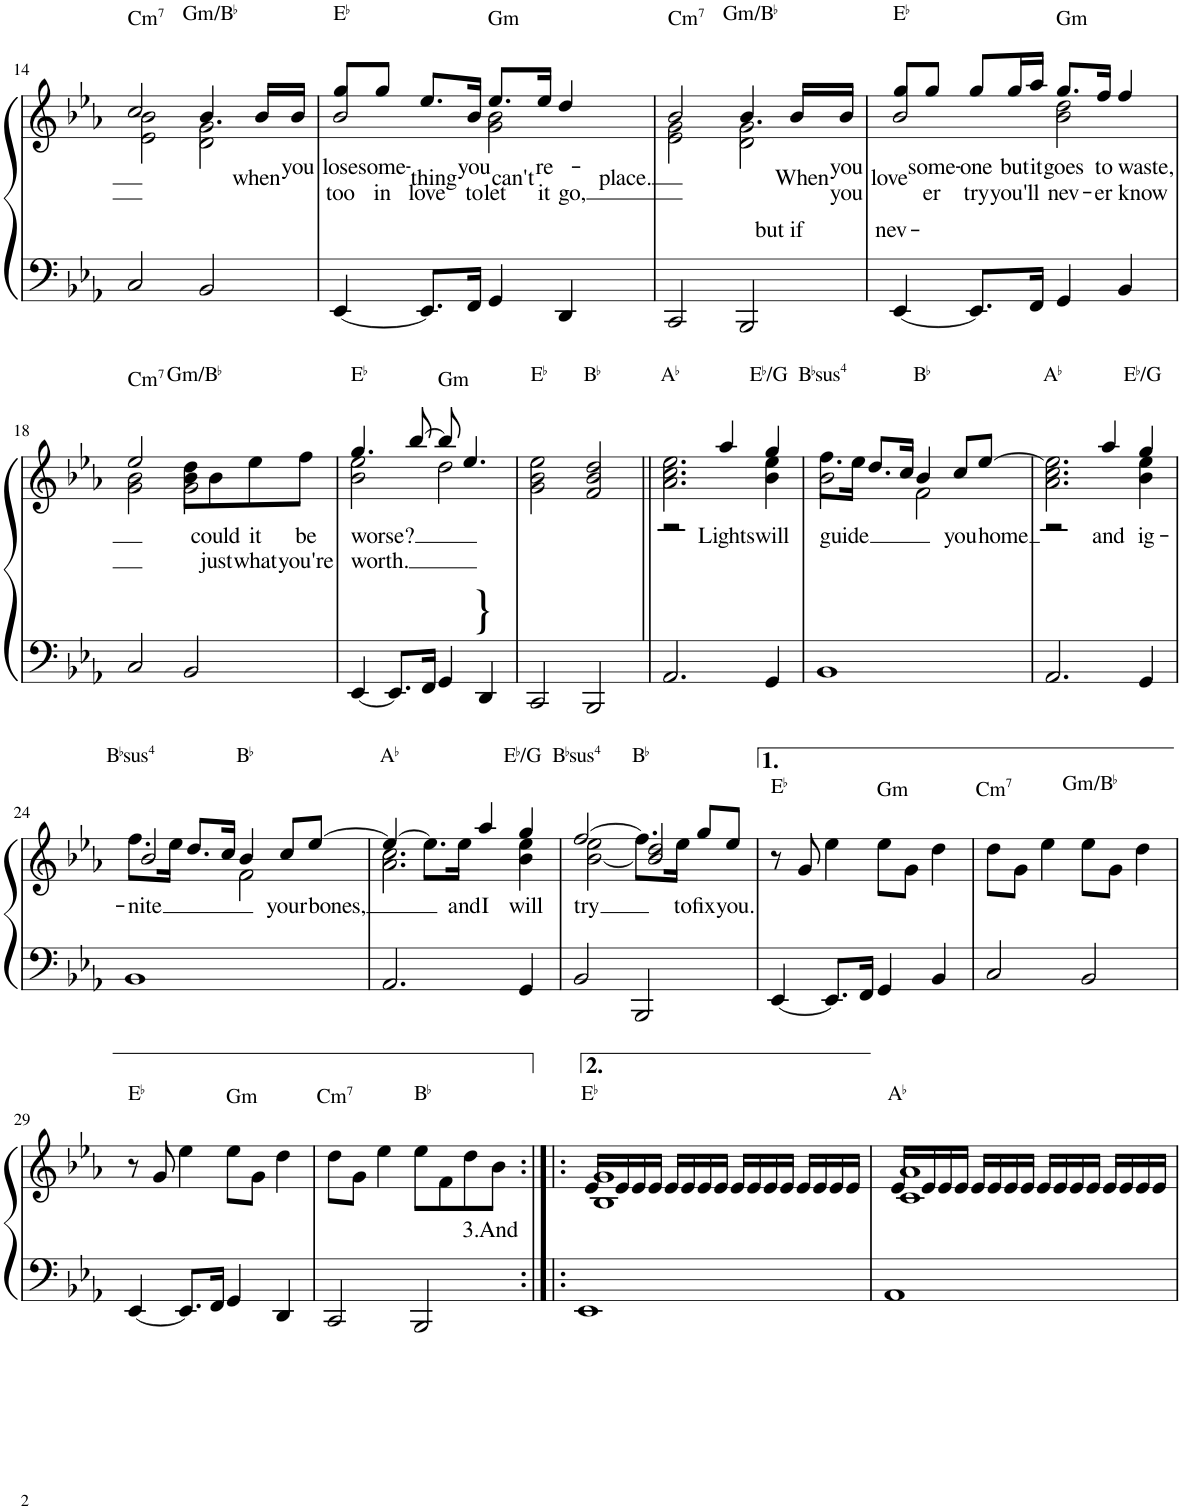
**kern	**kern	**text	**text
*part1	*part1	*part1	*part1
*staff2	*staff1	*staff1	*staff1
*I"Piano	*	*	*
*I'Pno.	*	*	*
!!LO:PB:g=z
*clefF4	*clefG2	*	*
*k[b-e-a-]	*k[b-e-a-]	*	*
*M4/4	*M4/4	*	*
=14	=14	=14	=14
*	*^	*	*
!	!LO:TX:a:t=Cm	!	!	!
!	!LO:TX:a:t=7	!	!	!
2C/	2e-\ 2b-\	2cc/	.	.
!	!LO:TX:a:t=Gm/B	!	!	!
2BB-/	2d\ 2g\	4.b-/	.	.
!	!	!	!LO:LY:b	!
.	.	16b-/LL	when	.
!	!	!	!LO:LY:b	!
.	.	16b-/JJ	you	.
=15	=15	=15	=15	=15
!	!LO:TX:a:t=E	!	!	!
!	!	!	!LO:LY:b	!LO:LY:b
[4EE-/	2b-/	8gg/L	lose	too
!	!	!	!LO:LY:b	!LO:LY:b
.	.	8gg/J	some-	in
!	!	!	!LO:LY:b	!LO:LY:b
8.EE-/L]	.	8.ee-/L	-thing	love
!	!	!	!LO:LY:b	!LO:LY:b
16FF/Jk	.	16b-/Jk	you	to
!	!LO:TX:a:t=Gm	!	!	!
!	!	!	!LO:LY:b	!LO:LY:b
4GG/	2g\ 2b-\	8.ee-/L	can't	let
!	!	!	!LO:LY:b	!LO:LY:b
.	.	16ee-/Jk	re-	it
!	!	!	!LO:LY:b	!LO:LY:b
4DD/	.	4dd/	-place.	go,
=16	=16	=16	=16	=16
!	!LO:TX:a:t=Cm	!	!	!
!	!LO:TX:a:t=7	!	!	!
2CC/	2e-\ 2g\	2b-/	.	.
!	!LO:TX:a:t=Gm/B	!	!	!
!	!	!	!	!LO:LY:b
2BBB-/	2d\ 2g\	4.b-/	.	but
!	!	!	!LO:LY:b	!LO:LY:b
.	.	16b-/LL	When	if
!	!	!	!LO:LY:b	!LO:LY:b
.	.	16b-/JJ	you	you
=17	=17	=17	=17	=17
!	!LO:TX:a:t=E	!	!	!
!	!	!	!LO:LY:b	!LO:LY:b
[4EE-/	2b-/	8gg/L	love	nev-
!	!	!	!LO:LY:b	!LO:LY:b
.	.	8gg/J	some-	-er
!	!	!	!LO:LY:b	!LO:LY:b
8.EE-/L]	.	8gg/L	-one	try
!	!	!	!LO:LY:b	!LO:LY:b
.	.	16gg/L	but	you'll
!	!	!	!LO:LY:b	!
16FF/Jk	.	16aa-/JJ	it	.
!	!LO:TX:a:t=Gm	!	!	!
!	!	!	!LO:LY:b	!LO:LY:b
4GG/	2b-\ 2dd\	8.gg/L	goes	nev-
!	!	!	!LO:LY:b	!LO:LY:b
.	.	16ff/Jk	to	-er
!	!	!	!LO:LY:b	!LO:LY:b
4BB-/	.	4ff/	waste,	know
!!LO:LB:g=z	!!
=18	=18	=18	=18	=18
!	!LO:TX:a:t=Cm	!	!	!
!	!LO:TX:a:t=7	!	!	!
2C/	2g\ 2b-\	2ee-/	.	.
!	!LO:TX:a:t=Gm/B	!	!	!
2BB-/	2g\	8b-\ 8dd\L	.	.
!	!	!	!LO:LY:b	!LO:LY:b
.	.	8b-\	could	just
!	!	!	!LO:LY:b	!LO:LY:b
.	.	8ee-\	it	what
!	!	!	!LO:LY:b	!LO:LY:b
.	.	8ff\J	be	you're
=19	=19	=19	=19	=19
!	!LO:TX:a:t=E	!	!	!
!	!	!	!LO:LY:b	!LO:LY:b
[4EE-/	2b-\ 2ee-\	4.gg/	worse?	worth.
8.EE-/L]	.	.	.	.
.	.	[8bb-/	.	.
16FF/Jk	.	.	.	.
!	!LO:TX:a:t=Gm	!	!	!
4GG/	2dd\	8bb-/]	.	.
!	!	!LO:TX:b:t=}	!	!
.	.	4.ee-/	.	.
4DD/	.	.	.	.
*	*v	*v	*	*
=20	=20	=20	=20
!	!LO:TX:a:t=E	!	!
2CC/	2g\ 2b-\ 2ee-\	.	.
!	!LO:TX:a:t=B	!	!
2BBB-/	2f/ 2b-/ 2dd/	.	.
=21||	=21||	=21||	=21||
*	*^	*	*
!	!LO:TX:a:t=A	!	!	!
2.AA-/	2.a-\ 2.cc\ 2.ee-\	2r	.	.
!	!	!	!LO:LY:b	!
.	.	4aa-/	Lights	.
!	!LO:TX:a:t=E	!	!	!
!	!LO:TX:a:t=/G	!	!	!
!	!	!	!LO:LY:b	!
4GG/	4b-\ 4ee-\	4gg/	will	.
=22	=22	=22	=22	=22
!	!LO:TX:a:t=B	!	!	!
!	!LO:TX:a:t=sus	!	!	!
!	!LO:TX:a:t=4	!	!	!
!	!	!	!LO:LY:b	!
1BB-	2b-\	8.ff\L	guide	.
.	.	16ee-\Jk	.	.
.	.	8.dd/L	.	.
.	.	16cc/Jk	.	.
!	!LO:TX:a:t=B	!	!	!
.	2f\	4b-/	.	.
!	!	!	!LO:LY:b	!
.	.	8cc/L	you	.
!	!	!	!LO:LY:b	!
.	.	[8ee-/J	home	.
=23	=23	=23	=23	=23
!	!LO:TX:a:t=A	!	!	!
2.AA-/	2.a-\ 2.cc\ 2.ee-\]	2r	.	.
!	!	!	!LO:LY:b	!
.	.	4aa-/	and	.
!	!LO:TX:a:t=E	!	!	!
!	!LO:TX:a:t=/G	!	!	!
!	!	!	!LO:LY:b	!
4GG/	4b-\ 4ee-\	4gg/	ig-	.
!!LO:LB:g=z	!!
=24	=24	=24	=24	=24
!	!LO:TX:a:t=B	!	!	!
!	!LO:TX:a:t=sus	!	!	!
!	!LO:TX:a:t=4	!	!	!
!	!	!	!LO:LY:b	!
1BB-	2b-/	8.ff\L	-nite	.
.	.	16ee-\Jk	.	.
.	.	8.dd/L	.	.
.	.	16cc/Jk	.	.
!	!LO:TX:a:t=B	!	!	!
.	2f\	4b-/	.	.
!	!	!	!LO:LY:b	!
.	.	8cc/L	your	.
!	!	!	!LO:LY:b	!
.	.	[8ee-/J	bones,	.
=25	=25	=25	=25	=25
!	!LO:TX:a:t=A	!	!	!
2.AA-/	2.a-\ 2.cc\	4ee-/_	.	.
.	.	8.ee-\L]	.	.
!	!	!	!LO:LY:b	!
.	.	16ee-\Jk	and	.
!	!	!	!LO:LY:b	!
.	.	4aa-/	I	.
!	!LO:TX:a:t=E	!	!	!
!	!LO:TX:a:t=/G	!	!	!
!	!	!	!LO:LY:b	!
4GG/	4b-\ 4ee-\	4gg/	will	.
=26	=26	=26	=26	=26
!	!LO:TX:a:t=B	!	!	!
!	!LO:TX:a:t=sus	!	!	!
!	!LO:TX:a:t=4	!	!	!
!	!	!	!LO:LY:b	!
2BB-/	[2b-\ 2ee-\	[2ff/	try	.
!	!LO:TX:a:t=B	!	!	!
2BBB-/	2b-/] 2dd/	8.ff\L]	.	.
!	!	!	!LO:LY:b	!
.	.	16ee-\Jk	to	.
!	!	!	!LO:LY:b	!
.	.	8gg/L	fix	.
!	!	!	!LO:LY:b	!
.	.	8ee-/J	you.	.
=27	=27	=27	=27	=27
!	!LO:TX:a:t=E	!	!	!
*	*v	*v	*	*
[4EE-/	8r	.	.
.	8g/	.	.
8.EE-/L]	4ee-\	.	.
16FF/Jk	.	.	.
!	!LO:TX:a:t=Gm	!	!
4GG/	8ee-\L	.	.
.	8g\J	.	.
4BB-/	4dd\	.	.
=28	=28	=28	=28
!	!LO:TX:a:t=Cm	!	!
!	!LO:TX:a:t=7	!	!
2C/	8dd\L	.	.
.	8g\J	.	.
.	4ee-\	.	.
!	!LO:TX:a:t=Gm/B	!	!
2BB-/	8ee-\L	.	.
.	8g\J	.	.
.	4dd\	.	.
!!LO:LB:g=z
=29	=29	=29	=29
!	!LO:TX:a:t=E	!	!
[4EE-/	8r	.	.
.	8g/	.	.
8.EE-/L]	4ee-\	.	.
16FF/Jk	.	.	.
!	!LO:TX:a:t=Gm	!	!
4GG/	8ee-\L	.	.
.	8g\J	.	.
4DD/	4dd\	.	.
=30	=30	=30	=30
!	!LO:TX:a:t=Cm	!	!
!	!LO:TX:a:t=7	!	!
2CC/	8dd\L	.	.
.	8g\J	.	.
.	4ee-\	.	.
!	!LO:TX:a:t=B	!	!
2BBB-/	8ee-\L	.	.
.	8f\	.	.
!	!	!LO:LY:b	!
.	8dd\	3.	.
!	!	!LO:LY:b	!
.	8b-\J	And	.
=31:|!|:	=31:|!|:	=31:|!|:	=31:|!|:
*	*^	*	*
!	!LO:TX:a:t=E	!	!	!
1EE-	1B- 1g	16e-/LL	.	.
.	.	16e-/	.	.
.	.	16e-/	.	.
.	.	16e-/JJ	.	.
.	.	16e-/LL	.	.
.	.	16e-/	.	.
.	.	16e-/	.	.
.	.	16e-/JJ	.	.
.	.	16e-/LL	.	.
.	.	16e-/	.	.
.	.	16e-/	.	.
.	.	16e-/JJ	.	.
.	.	16e-/LL	.	.
.	.	16e-/	.	.
.	.	16e-/	.	.
.	.	16e-/JJ	.	.
=32	=32	=32	=32	=32
!	!LO:TX:a:t=A	!	!	!
1AA-	1c 1a-	16e-/LL	.	.
.	.	16e-/	.	.
.	.	16e-/	.	.
.	.	16e-/JJ	.	.
.	.	16e-/LL	.	.
.	.	16e-/	.	.
.	.	16e-/	.	.
.	.	16e-/JJ	.	.
.	.	16e-/LL	.	.
.	.	16e-/	.	.
.	.	16e-/	.	.
.	.	16e-/JJ	.	.
.	.	16e-/LL	.	.
.	.	16e-/	.	.
.	.	16e-/	.	.
.	.	16e-/JJ	.	.
*	*v	*v	*	*
=	=	=	=
*-	*-	*-	*-
